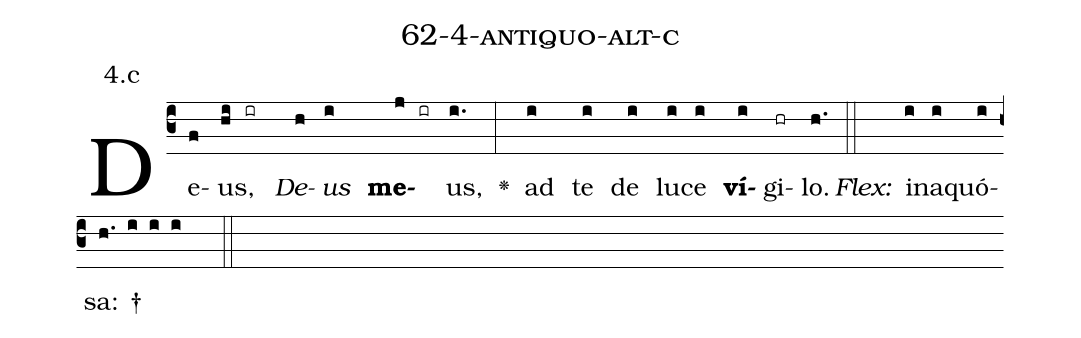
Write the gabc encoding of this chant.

name: 62-4-antiquo-alt-c;
annotation: 4.c;
%%
(c3)De(f)us,(hi ir) <i>De</i>(h)<i>us</i>(i) <b>me</b>(j ir)us,(i.) <v>\greheightstar</v>(:) ad(i) te(i) de(i) lu(i)ce(i) <b>ví</b>(i)gi(hr)lo.(h.) (::)
<i>Flex:</i>()  in(i)a(i)quó(i)sa: †(h. i i i  ::)

%E(i) u(i) o(i) u(i) a(i) e.(h.) (::)
